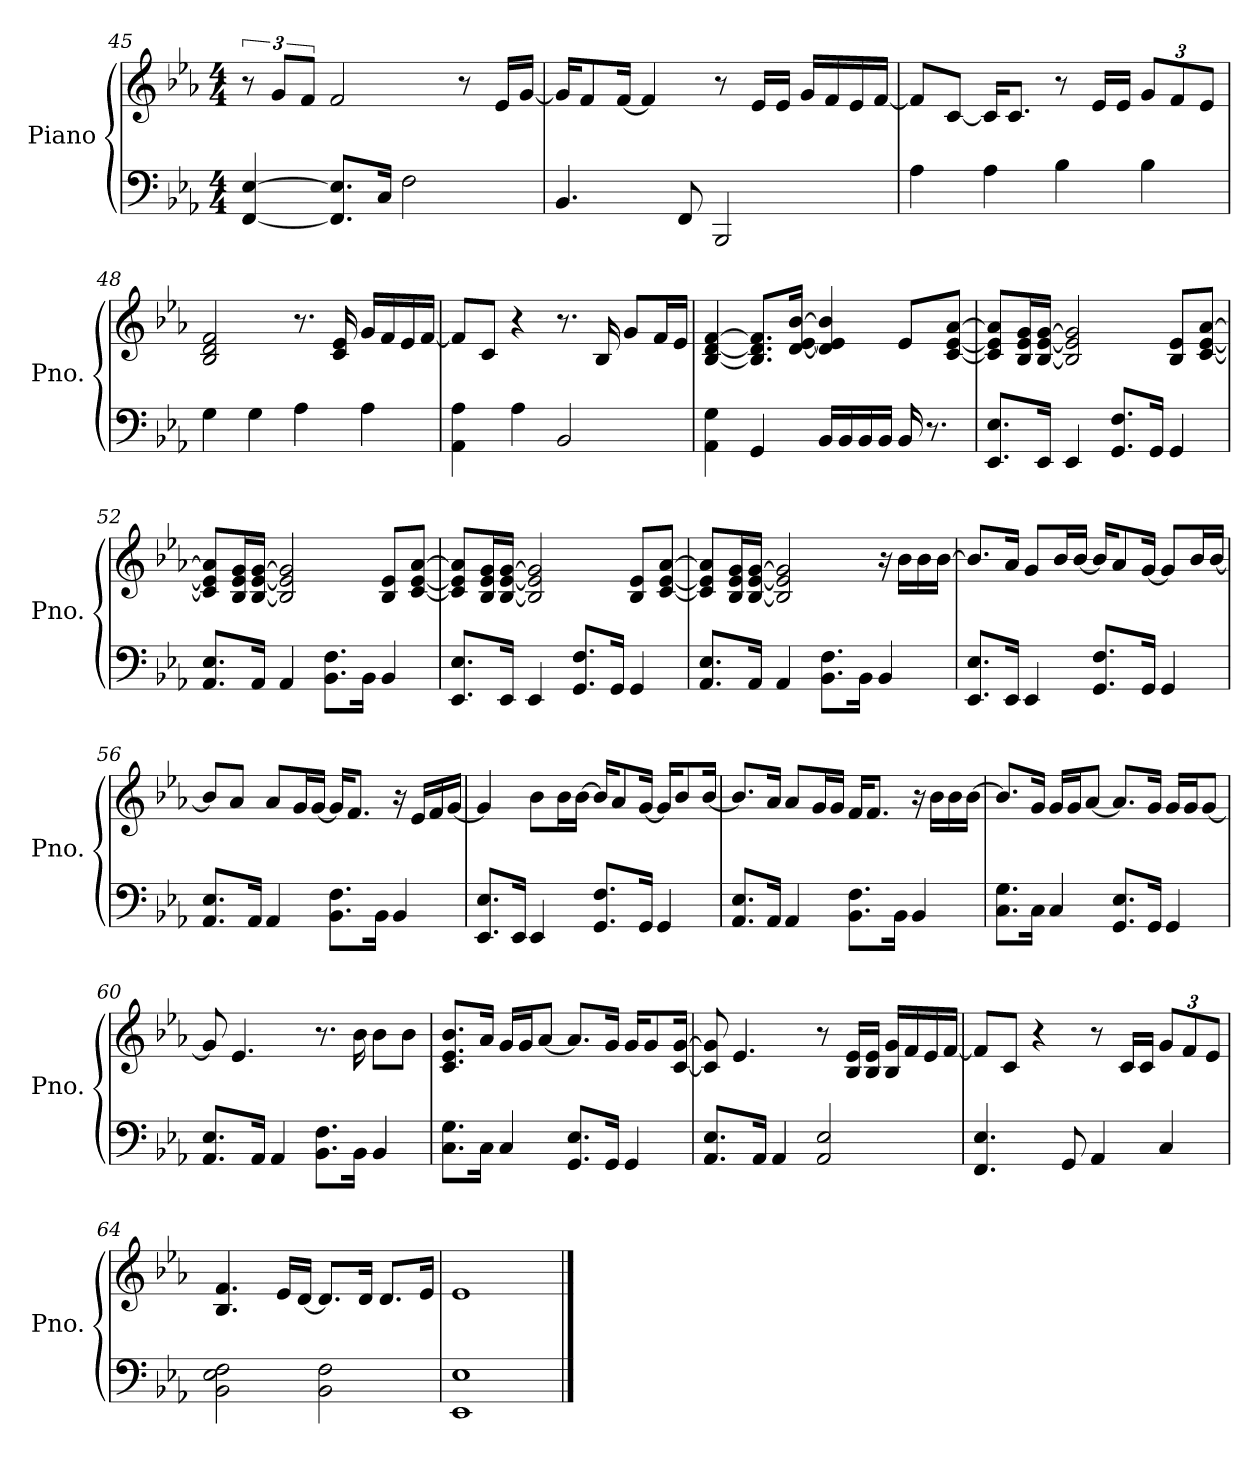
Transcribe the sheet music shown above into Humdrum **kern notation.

**kern	**kern
*part1	*part1
*staff2	*staff1
*I"Piano	*
*I'Pno.	*
!!LO:PB:g=z
*clefF4	*clefG2
*k[b-e-a-]	*k[b-e-a-]
*M4/4	*M4/4
=45	=45
[4FF/ [4E-/	12r
.	12g/L
.	12f/J
8.FF/] 8.E-/]L	2f/
16C/Jk	.
2F\	.
.	8r
.	16e-/LL
.	[16g/JJ
=46	=46
4.BB-/	16g/KL]
.	8f/
.	[16f/Jk
.	4f/]
8FF/	.
2BBB-/	8r
.	16e-/LL
.	16e-/JJ
.	16g/LL
.	16f/
.	16e-/
.	[16f/JJ
=47	=47
4A-\	8f/L]
.	[8c/J
4A-\	16c/KL]
.	8.c/J
4B-\	8r
.	16e-/LL
.	16e-/JJ
*	*Xbrackettup
4B-\	12g/L
.	12f/
.	12e-/J
=48	=48
4G\	2B-/ 2d/ 2f/
4G\	.
4A-\	8.r
.	16c/ 16e-/
4A-\	16g/LL
.	16f/
.	16e-/
.	[16f/JJ
!!LO:LB:g=z
=49	=49
4AA-\ 4A-\	8f/L]
.	8c/J
4A-\	4r
2BB-/	8.r
.	16B-/
.	8g/L
.	16f/L
.	16e-/JJ
=50	=50
4AA-\ 4G\	[4B-/ [4d/ [4f/
4GG/	8.B-/] 8.d/] 8.f/]L
.	[16d/ [16e-/ [16b-/Jk
16BB-/LL	4d/] 4e-/] 4b-/]
16BB-/	.
16BB-/	.
16BB-/JJ	.
16BB-/	8e-/L
8.r	.
.	[8c/ [8e-/ [8a-/J
=51	=51
8.EE-/ 8.E-/L	8c/] 8e-/] 8a-/]L
.	16B-/ 16e-/ 16g/L
16EE-/Jk	[16B-/ [16e-/ [16g/JJ
4EE-/	2B-/] 2e-/] 2g/]
8.GG/ 8.F/L	.
16GG/Jk	.
4GG/	8B-/ 8e-/L
.	[8c/ [8e-/ [8a-/J
=52	=52
8.AA-/ 8.E-/L	8c/] 8e-/] 8a-/]L
.	16B-/ 16e-/ 16g/L
16AA-/Jk	[16B-/ [16e-/ [16g/JJ
4AA-/	2B-/] 2e-/] 2g/]
8.BB-\ 8.F\L	.
16BB-\Jk	.
4BB-/	8B-/ 8e-/L
.	[8c/ [8e-/ [8a-/J
!!LO:LB:g=z
=53	=53
8.EE-/ 8.E-/L	8c/] 8e-/] 8a-/]L
.	16B-/ 16e-/ 16g/L
16EE-/Jk	[16B-/ [16e-/ [16g/JJ
4EE-/	2B-/] 2e-/] 2g/]
8.GG/ 8.F/L	.
16GG/Jk	.
4GG/	8B-/ 8e-/L
.	[8c/ [8e-/ [8a-/J
=54	=54
8.AA-/ 8.E-/L	8c/] 8e-/] 8a-/]L
.	16B-/ 16e-/ 16g/L
16AA-/Jk	[16B-/ [16e-/ [16g/JJ
4AA-/	2B-/] 2e-/] 2g/]
8.BB-\ 8.F\L	.
16BB-\Jk	.
4BB-/	16r
.	16b-\LL
.	16b-\
.	[16b-\JJ
=55	=55
8.EE-/ 8.E-/L	8.b-/L]
16EE-/Jk	16a-/Jk
4EE-/	8g/L
.	16b-/L
.	[16b-/JJ
8.GG/ 8.F/L	16b-/KL]
.	8a-/
16GG/Jk	[16g/Jk
4GG/	8g/L]
.	16b-/L
.	[16b-/JJ
!!LO:LB:g=z
=56	=56
8.AA-/ 8.E-/L	8b-/L]
.	8a-/J
16AA-/Jk	.
4AA-/	8a-/L
.	16g/L
.	[16g/JJ
8.BB-\ 8.F\L	16g/KL]
.	8.f/J
16BB-\Jk	.
4BB-/	16r
.	16e-/LL
.	16f/
.	[16g/JJ
=57	=57
8.EE-/ 8.E-/L	4g/]
16EE-/Jk	.
4EE-/	8b-\L
.	16b-\L
.	[16b-\JJ
8.GG/ 8.F/L	16b-/KL]
.	8a-/
16GG/Jk	[16g/Jk
4GG/	16g/KL]
.	8b-/
.	[16b-/Jk
=58	=58
8.AA-/ 8.E-/L	8.b-/L]
16AA-/Jk	16a-/Jk
4AA-/	8a-/L
.	16g/L
.	16g/JJ
8.BB-\ 8.F\L	16f/KL
.	8.f/J
16BB-\Jk	.
4BB-/	16r
.	16b-\LL
.	16b-\
.	[16b-\JJ
!!LO:LB:g=z
=59	=59
8.C\ 8.G\L	8.b-/L]
16C\Jk	16g/Jk
4C/	16g/LL
.	16g/J
.	[8a-/J
8.GG/ 8.E-/L	8.a-/L]
16GG/Jk	16g/Jk
4GG/	16g/LL
.	16g/J
.	[8g/J
=60	=60
8.AA-/ 8.E-/L	8g/]
.	4.e-/
16AA-/Jk	.
4AA-/	.
8.BB-\ 8.F\L	8.r
16BB-\Jk	16b-\
4BB-/	8b-\L
.	8b-\J
=61	=61
8.C\ 8.G\L	8.c/ 8.e-/ 8.b-/L
16C\Jk	16a-/Jk
4C/	16g/LL
.	16g/J
.	[8a-/J
8.GG/ 8.E-/L	8.a-/L]
16GG/Jk	16g/Jk
4GG/	16g/KL
.	8g/
.	[16c/ [16g/Jk
=62	=62
8.AA-/ 8.E-/L	8c/] 8g/]
.	4.e-/
16AA-/Jk	.
4AA-/	.
2AA-/ 2E-/	8r
.	16B-/ 16e-/LL
.	16B-/ 16e-/JJ
.	16B-/ 16g/LL
.	16f/
.	16e-/
.	[16f/JJ
!!LO:LB:g=z
=63	=63
4.FF/ 4.E-/	8f/L]
.	8c/J
.	4r
8GG/	.
4AA-/	8r
.	16c/LL
.	16c/JJ
4C/	12g/L
.	12f/
.	12e-/J
=64	=64
2BB-\ 2E-\ 2F\	4.B-/ 4.f/
.	16e-/LL
.	[16d/JJ
2BB-\ 2F\	8.d/L]
.	16d/Jk
.	8.d/L
.	16e-/Jk
=65	=65
1EE- 1E-	1e-
==	==
*-	*-
